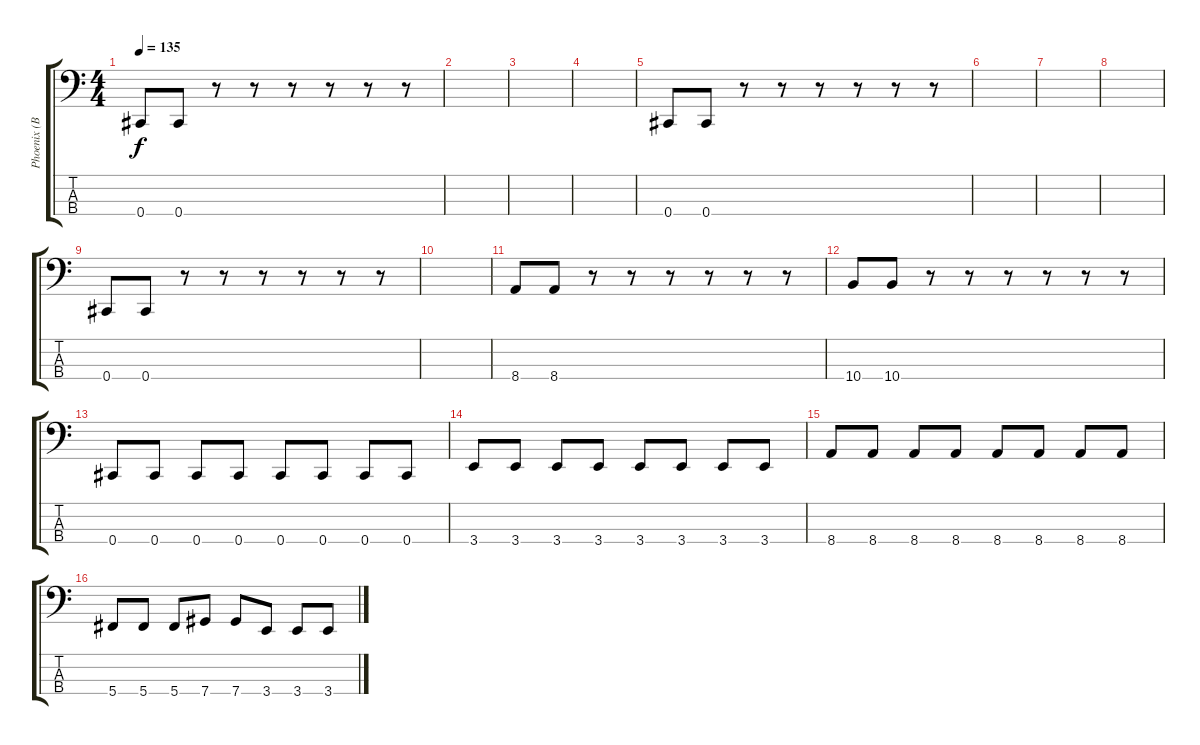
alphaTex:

\track ("Phoenix (Bass)" "Phoenix (B") {instrument electricbassfinger}
\staff {score tabs}
\tuning (Gb2 Db2 Ab1 Db1) {hide}
\ts (4 4)
\tempo 135
\clef f4
\ks c
0.4.8{dy f} 0.4.8 r.8 r.8 r.8 r.8 r.8 r.8 |
|
|
|
0.4.8 0.4.8 r.8 r.8 r.8 r.8 r.8 r.8 |
|
|
|
0.4.8 0.4.8 r.8 r.8 r.8 r.8 r.8 r.8 |
|
8.4.8 8.4.8 r.8 r.8 r.8 r.8 r.8 r.8 |
10.4.8 10.4.8 r.8 r.8 r.8 r.8 r.8 r.8 |
0.4.8 0.4.8 0.4.8 0.4.8 0.4.8 0.4.8 0.4.8 0.4.8 |
3.4.8 3.4.8 3.4.8 3.4.8 3.4.8 3.4.8 3.4.8 3.4.8 |
8.4.8 8.4.8 8.4.8 8.4.8 8.4.8 8.4.8 8.4.8 8.4.8 |
5.4.8 5.4.8 5.4.8 7.4.8 7.4.8 3.4.8 3.4.8 3.4.8
